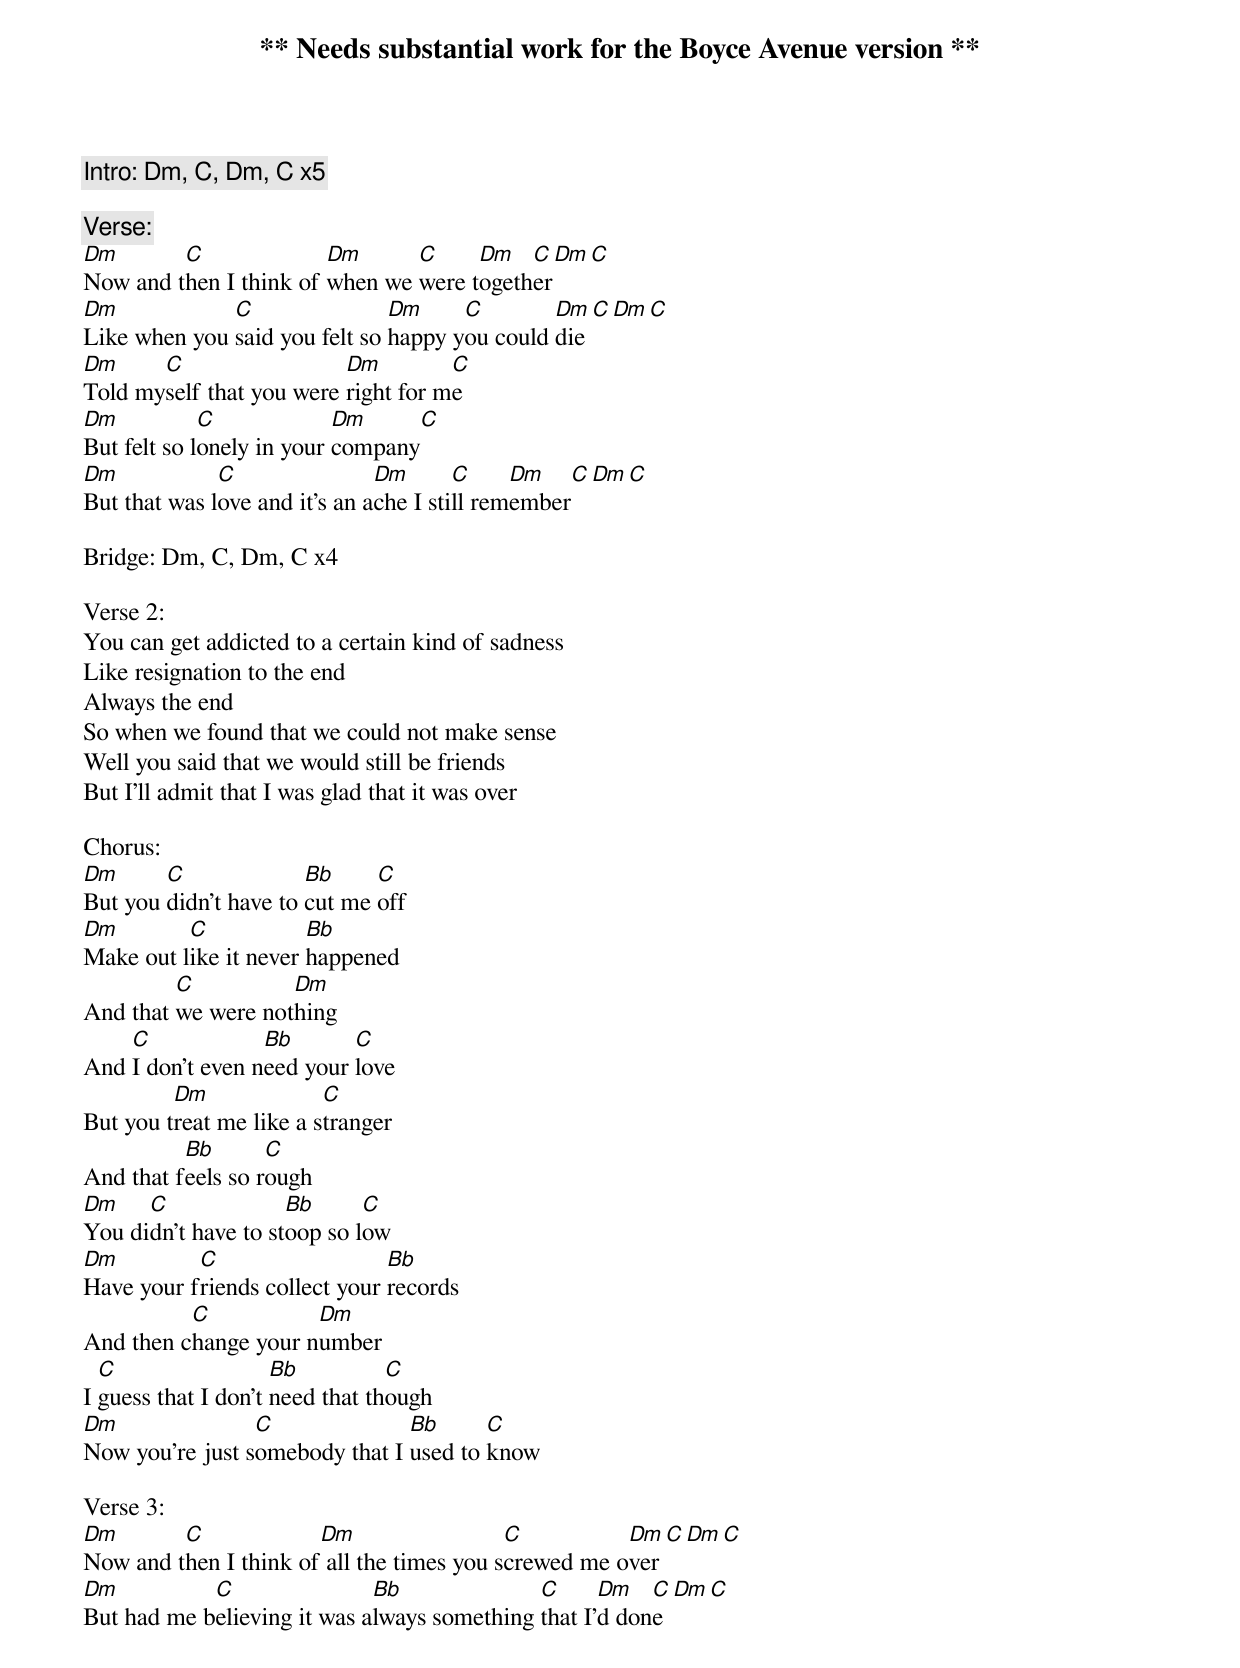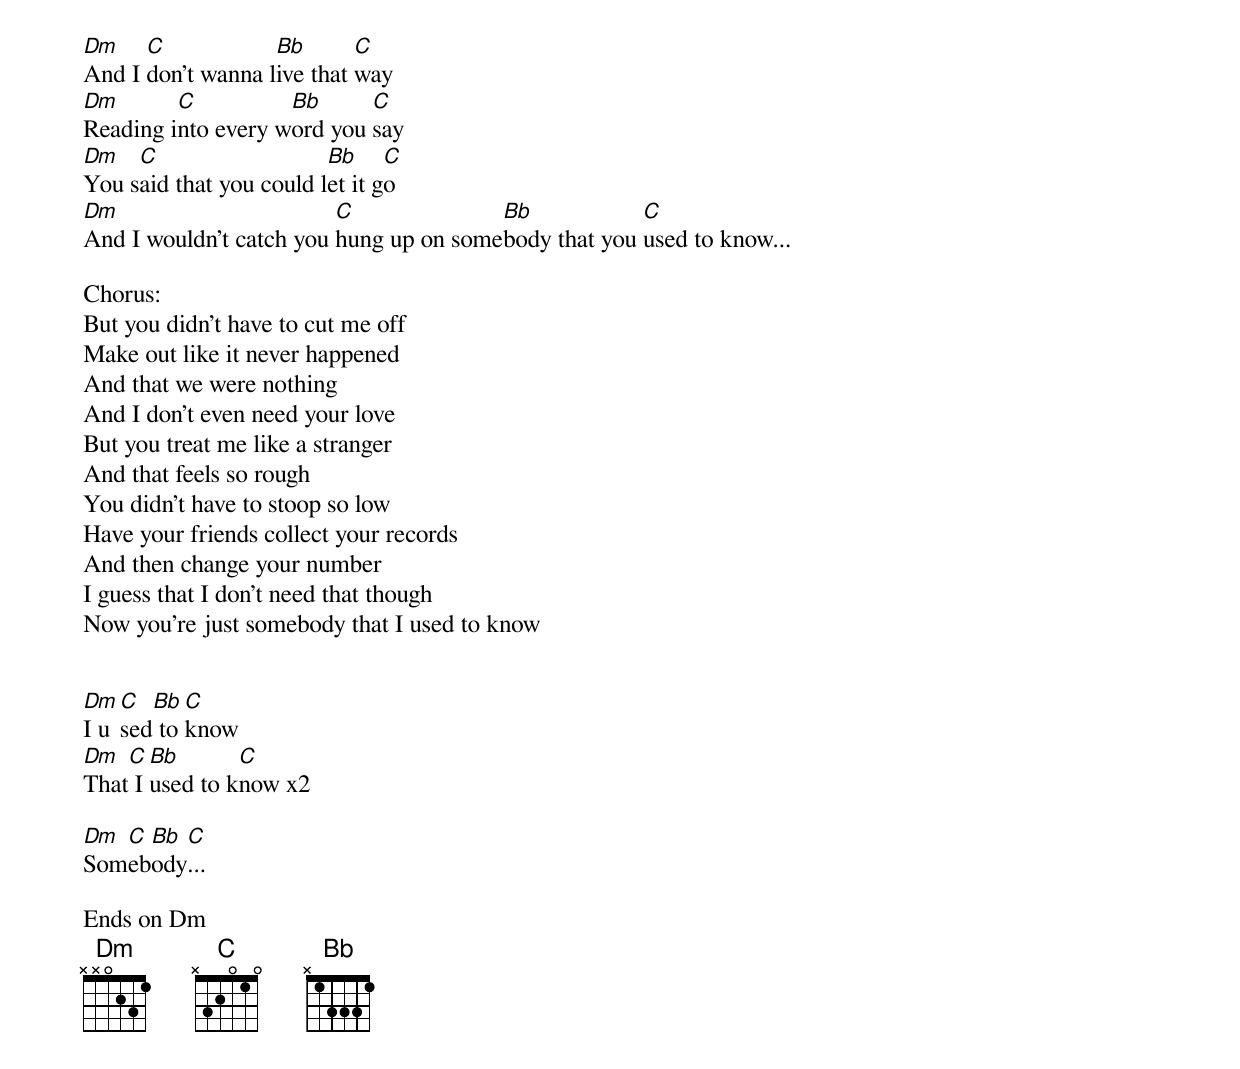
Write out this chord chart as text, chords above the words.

** Needs substantial work for the Boyce Avenue version **

Intro: Dm, C, Dm, C x5

Verse:
Dm       C              Dm      C     Dm   C  Dm C
Now and then I think of when we were together
Dm            C                Dm     C        Dm  C Dm C
Like when you said you felt so happy you could die
Dm     C                  Dm         C
Told myself that you were right for me
Dm           C             Dm      C
But felt so lonely in your company
Dm            C                Dm       C     Dm    C  Dm  C
But that was love and it's an ache I still remember

Bridge: Dm, C, Dm, C x4

Verse 2:
You can get addicted to a certain kind of sadness
Like resignation to the end
Always the end
So when we found that we could not make sense
Well you said that we would still be friends
But I'll admit that I was glad that it was over

Chorus:
Dm      C              Bb     C
But you didn't have to cut me off
Dm        C            Bb
Make out like it never happened
         C          Dm
And that we were nothing
    C             Bb       C
And I don't even need your love
         Dm              C
But you treat me like a stranger
          Bb       C
And that feels so rough
Dm    C              Bb      C
You didn't have to stoop so low
Dm         C                   Bb
Have your friends collect your records
          C           Dm
And then change your number
  C                  Bb          C
I guess that I don't need that though
Dm               C              Bb      C
Now you're just somebody that I used to know

Verse 3:
Dm       C             Dm                  C          Dm  C Dm C
Now and then I think of all the times you screwed me over
Dm          C                Bb              C      Dm   C Dm C
But had me believing it was always something that I'd done
Dm    C            Bb       C
And I don't wanna live that way
Dm       C          Bb      C
Reading into every word you say
Dm   C                   Bb     C
You said that you could let it go
Dm                       C              Bb            C
And I wouldn't catch you hung up on somebody that you used to know...

Chorus:
But you didn't have to cut me off
Make out like it never happened
And that we were nothing
And I don't even need your love
But you treat me like a stranger
And that feels so rough
You didn't have to stoop so low
Have your friends collect your records
And then change your number
I guess that I don't need that though
Now you're just somebody that I used to know


Dm C  Bb  C
I used to know
Dm  C  Bb       C
That I used to know x2

Dm C Bb C
Somebody...

Ends on Dm
